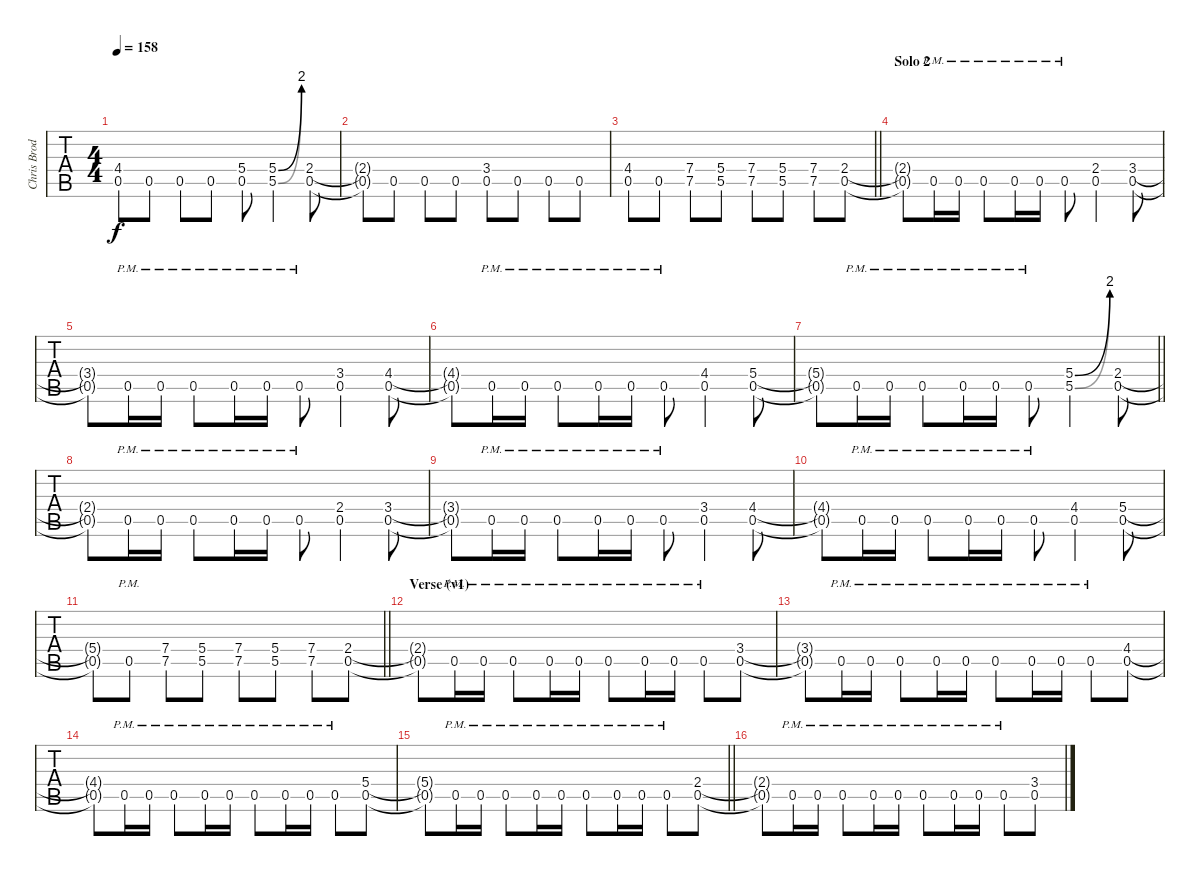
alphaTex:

\track ("Chris Broderick" "Chris Brod") {instrument distortionguitar}
\staff {tabs}
\tuning (E4 B3 G3 D3 A2 E2) {hide}
\ts (4 4)
\tempo 158
\clef g2
\ks c
(4.4 0.5).8{dy f} 0.5.8 0.5.8 0.5.8 (5.4 0.5).8 (5.4{be (bend 0 0 60 8)} 5.5{be (bend 0 0 60 8)}).4 (2.4 0.5).8 |
(2.4{t} 0.5{t}).8 0.5.8 0.5.8 0.5.8 (3.4 0.5).8 0.5.8 0.5.8 0.5.8 |
\barLineRight lightlight
(4.4 0.5).8 0.5.8 (7.4 7.5).8 (5.4 5.5).8 (7.4 7.5).8 (5.4 5.5).8 (7.4 7.5).8 (2.4 0.5).8 |
\section ("" "Solo 2")
(2.4{t} 0.5{t}).8 0.5{pm}.16 0.5{pm}.16 0.5{pm}.8 0.5{pm}.16 0.5{pm}.16 0.5{pm}.8 (2.4 0.5).4 (3.4 0.5).8 |
(3.4{t} 0.5{t}).8 0.5{pm}.16 0.5{pm}.16 0.5{pm}.8 0.5{pm}.16 0.5{pm}.16 0.5{pm}.8 (3.4 0.5).4 (4.4 0.5).8 |
(4.4{t} 0.5{t}).8 0.5{pm}.16 0.5{pm}.16 0.5{pm}.8 0.5{pm}.16 0.5{pm}.16 0.5{pm}.8 (4.4 0.5).4 (5.4 0.5).8 |
\barLineRight lightlight
(5.4{t} 0.5{t}).8 0.5{pm}.16 0.5{pm}.16 0.5{pm}.8 0.5{pm}.16 0.5{pm}.16 0.5{pm}.8 (5.4{be (bend 0 0 60 8)} 5.5{be (bend 0 0 60 8)}).4 (2.4 0.5).8 |
(2.4{t} 0.5{t}).8 0.5{pm}.16 0.5{pm}.16 0.5{pm}.8 0.5{pm}.16 0.5{pm}.16 0.5{pm}.8 (2.4 0.5).4 (3.4 0.5).8 |
(3.4{t} 0.5{t}).8 0.5{pm}.16 0.5{pm}.16 0.5{pm}.8 0.5{pm}.16 0.5{pm}.16 0.5{pm}.8 (3.4 0.5).4 (4.4 0.5).8 |
(4.4{t} 0.5{t}).8 0.5{pm}.16 0.5{pm}.16 0.5{pm}.8 0.5{pm}.16 0.5{pm}.16 0.5{pm}.8 (4.4 0.5).4 (5.4 0.5).8 |
\barLineRight lightlight
(5.4{t} 0.5{t}).8 0.5{pm}.8 (7.4 7.5).8 (5.4 5.5).8 (7.4 7.5).8 (5.4 5.5).8 (7.4 7.5).8 (2.4 0.5).8 |
\section ("" "Verse (v1)")
(2.4{t} 0.5{t}).8 0.5{pm}.16 0.5{pm}.16 0.5{pm}.8 0.5{pm}.16 0.5{pm}.16 0.5{pm}.8 0.5{pm}.16 0.5{pm}.16 0.5{pm}.8 (3.4 0.5).8 |
(3.4{t} 0.5{t}).8 0.5{pm}.16 0.5{pm}.16 0.5{pm}.8 0.5{pm}.16 0.5{pm}.16 0.5{pm}.8 0.5{pm}.16 0.5{pm}.16 0.5{pm}.8 (4.4 0.5).8 |
(4.4{t} 0.5{t}).8 0.5{pm}.16 0.5{pm}.16 0.5{pm}.8 0.5{pm}.16 0.5{pm}.16 0.5{pm}.8 0.5{pm}.16 0.5{pm}.16 0.5{pm}.8 (5.4 0.5).8 |
\barLineRight lightlight
(5.4{t} 0.5{t}).8 0.5{pm}.16 0.5{pm}.16 0.5{pm}.8 0.5{pm}.16 0.5{pm}.16 0.5{pm}.8 0.5{pm}.16 0.5{pm}.16 0.5{pm}.8 (2.4 0.5).8 |
(2.4{t} 0.5{t}).8 0.5{pm}.16 0.5{pm}.16 0.5{pm}.8 0.5{pm}.16 0.5{pm}.16 0.5{pm}.8 0.5{pm}.16 0.5{pm}.16 0.5{pm}.8 (3.4 0.5).8
